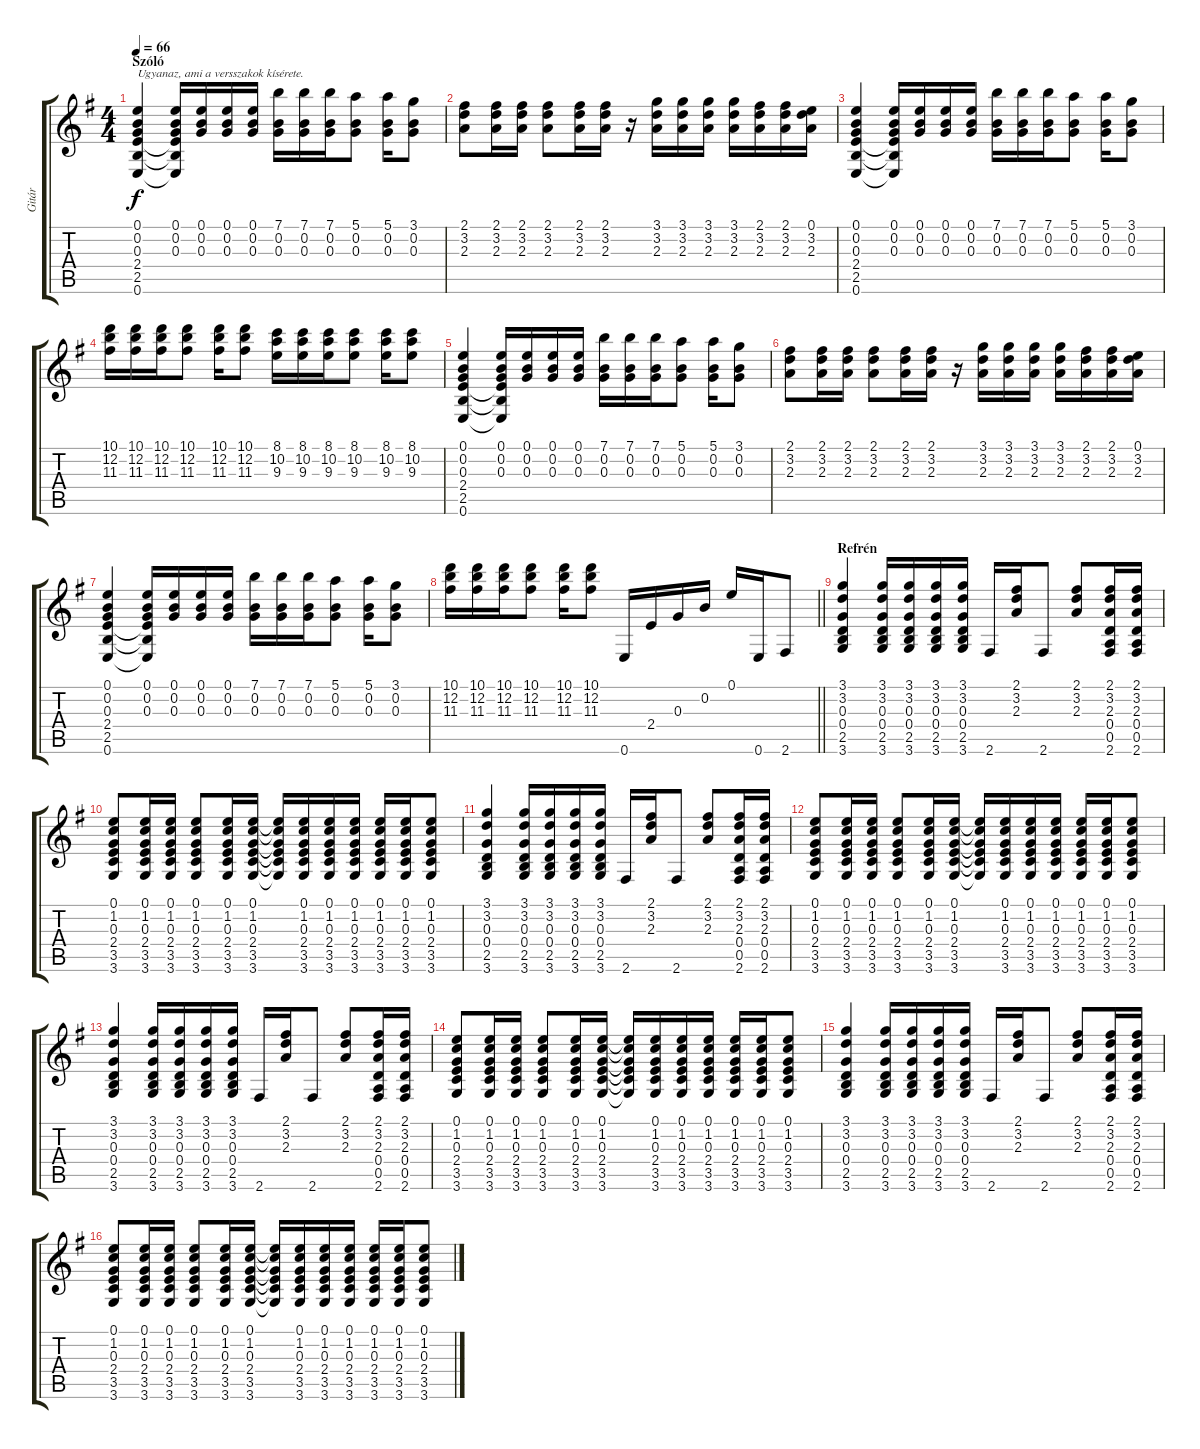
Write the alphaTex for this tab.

\track ("Gitár" "Gitár") {instrument acousticguitarsteel}
\staff {score tabs}
\tuning (E4 B3 G3 D3 A2 E2) {hide}
\ts (4 4)
\section ("" "Szóló")
\tempo 66
\clef g2
\ks eminor
(0.1 0.2 0.3 2.4 2.5 0.6).4{txt "Ugyanaz, ami a versszakok kísérete." dy f} (0.1 0.2 0.3 2.4{t} 2.5{t} 0.6{t}).16 (0.1 0.2 0.3).16 (0.1 0.2 0.3).16 (0.1 0.2 0.3).16 (7.1 0.2 0.3).16 (7.1 0.2 0.3).16 (7.1 0.2 0.3).16 (5.1 0.2 0.3).8 (5.1 0.2 0.3).16 (3.1 0.2 0.3).8 |
(2.1 3.2 2.3).8 (2.1 3.2 2.3).16 (2.1 3.2 2.3).16 (2.1 3.2 2.3).8 (2.1 3.2 2.3).16 (2.1 3.2 2.3).16 r.16 (3.1 3.2 2.3).16 (3.1 3.2 2.3).16 (3.1 3.2 2.3).16 (3.1 3.2 2.3).16 (2.1 3.2 2.3).16 (2.1 3.2 2.3).16 (0.1 3.2 2.3).16 |
(0.1 0.2 0.3 2.4 2.5 0.6).4 (0.1 0.2 0.3 2.4{t} 2.5{t} 0.6{t}).16 (0.1 0.2 0.3).16 (0.1 0.2 0.3).16 (0.1 0.2 0.3).16 (7.1 0.2 0.3).16 (7.1 0.2 0.3).16 (7.1 0.2 0.3).16 (5.1 0.2 0.3).8 (5.1 0.2 0.3).16 (3.1 0.2 0.3).8 |
(10.1 12.2 11.3).16 (10.1 12.2 11.3).16 (10.1 12.2 11.3).16 (10.1 12.2 11.3).8 (10.1 12.2 11.3).16 (10.1 12.2 11.3).8 (8.1 10.2 9.3).16 (8.1 10.2 9.3).16 (8.1 10.2 9.3).16 (8.1 10.2 9.3).8 (8.1 10.2 9.3).16 (8.1 10.2 9.3).8 |
(0.1 0.2 0.3 2.4 2.5 0.6).4 (0.1 0.2 0.3 2.4{t} 2.5{t} 0.6{t}).16 (0.1 0.2 0.3).16 (0.1 0.2 0.3).16 (0.1 0.2 0.3).16 (7.1 0.2 0.3).16 (7.1 0.2 0.3).16 (7.1 0.2 0.3).16 (5.1 0.2 0.3).8 (5.1 0.2 0.3).16 (3.1 0.2 0.3).8 |
(2.1 3.2 2.3).8 (2.1 3.2 2.3).16 (2.1 3.2 2.3).16 (2.1 3.2 2.3).8 (2.1 3.2 2.3).16 (2.1 3.2 2.3).16 r.16 (3.1 3.2 2.3).16 (3.1 3.2 2.3).16 (3.1 3.2 2.3).16 (3.1 3.2 2.3).16 (2.1 3.2 2.3).16 (2.1 3.2 2.3).16 (0.1 3.2 2.3).16 |
(0.1 0.2 0.3 2.4 2.5 0.6).4 (0.1 0.2 0.3 2.4{t} 2.5{t} 0.6{t}).16 (0.1 0.2 0.3).16 (0.1 0.2 0.3).16 (0.1 0.2 0.3).16 (7.1 0.2 0.3).16 (7.1 0.2 0.3).16 (7.1 0.2 0.3).16 (5.1 0.2 0.3).8 (5.1 0.2 0.3).16 (3.1 0.2 0.3).8 |
\barLineRight lightlight
(10.1 12.2 11.3).16 (10.1 12.2 11.3).16 (10.1 12.2 11.3).16 (10.1 12.2 11.3).8 (10.1 12.2 11.3).16 (10.1 12.2 11.3).8 0.6.16 2.4.16 0.3.16 0.2.16 0.1.16 0.6.16 2.6.8 |
\section ("" "Refrén")
(3.1 3.2 0.3 0.4 2.5 3.6).4 (3.1 3.2 0.3 0.4 2.5 3.6).16 (3.1 3.2 0.3 0.4 2.5 3.6).16 (3.1 3.2 0.3 0.4 2.5 3.6).16 (3.1 3.2 0.3 0.4 2.5 3.6).16 2.6.16 (2.1 3.2 2.3).16 2.6.8 (2.1 3.2 2.3).8 (2.1 3.2 2.3 0.4 0.5 2.6).16 (2.1 3.2 2.3 0.4 0.5 2.6).16 |
(0.1 1.2 0.3 2.4 3.5 3.6).8 (0.1 1.2 0.3 2.4 3.5 3.6).16 (0.1 1.2 0.3 2.4 3.5 3.6).16 (0.1 1.2 0.3 2.4 3.5 3.6).8 (0.1 1.2 0.3 2.4 3.5 3.6).16 (0.1 1.2 0.3 2.4 3.5 3.6).16 (0.1{t} 1.2{t} 0.3{t} 2.4{t} 3.5{t} 3.6{t}).16 (0.1 1.2 0.3 2.4 3.5 3.6).16 (0.1 1.2 0.3 2.4 3.5 3.6).16 (0.1 1.2 0.3 2.4 3.5 3.6).16 (0.1 1.2 0.3 2.4 3.5 3.6).16 (0.1 1.2 0.3 2.4 3.5 3.6).16 (0.1 1.2 0.3 2.4 3.5 3.6).8 |
(3.1 3.2 0.3 0.4 2.5 3.6).4 (3.1 3.2 0.3 0.4 2.5 3.6).16 (3.1 3.2 0.3 0.4 2.5 3.6).16 (3.1 3.2 0.3 0.4 2.5 3.6).16 (3.1 3.2 0.3 0.4 2.5 3.6).16 2.6.16 (2.1 3.2 2.3).16 2.6.8 (2.1 3.2 2.3).8 (2.1 3.2 2.3 0.4 0.5 2.6).16 (2.1 3.2 2.3 0.4 0.5 2.6).16 |
(0.1 1.2 0.3 2.4 3.5 3.6).8 (0.1 1.2 0.3 2.4 3.5 3.6).16 (0.1 1.2 0.3 2.4 3.5 3.6).16 (0.1 1.2 0.3 2.4 3.5 3.6).8 (0.1 1.2 0.3 2.4 3.5 3.6).16 (0.1 1.2 0.3 2.4 3.5 3.6).16 (0.1{t} 1.2{t} 0.3{t} 2.4{t} 3.5{t} 3.6{t}).16 (0.1 1.2 0.3 2.4 3.5 3.6).16 (0.1 1.2 0.3 2.4 3.5 3.6).16 (0.1 1.2 0.3 2.4 3.5 3.6).16 (0.1 1.2 0.3 2.4 3.5 3.6).16 (0.1 1.2 0.3 2.4 3.5 3.6).16 (0.1 1.2 0.3 2.4 3.5 3.6).8 |
(3.1 3.2 0.3 0.4 2.5 3.6).4 (3.1 3.2 0.3 0.4 2.5 3.6).16 (3.1 3.2 0.3 0.4 2.5 3.6).16 (3.1 3.2 0.3 0.4 2.5 3.6).16 (3.1 3.2 0.3 0.4 2.5 3.6).16 2.6.16 (2.1 3.2 2.3).16 2.6.8 (2.1 3.2 2.3).8 (2.1 3.2 2.3 0.4 0.5 2.6).16 (2.1 3.2 2.3 0.4 0.5 2.6).16 |
(0.1 1.2 0.3 2.4 3.5 3.6).8 (0.1 1.2 0.3 2.4 3.5 3.6).16 (0.1 1.2 0.3 2.4 3.5 3.6).16 (0.1 1.2 0.3 2.4 3.5 3.6).8 (0.1 1.2 0.3 2.4 3.5 3.6).16 (0.1 1.2 0.3 2.4 3.5 3.6).16 (0.1{t} 1.2{t} 0.3{t} 2.4{t} 3.5{t} 3.6{t}).16 (0.1 1.2 0.3 2.4 3.5 3.6).16 (0.1 1.2 0.3 2.4 3.5 3.6).16 (0.1 1.2 0.3 2.4 3.5 3.6).16 (0.1 1.2 0.3 2.4 3.5 3.6).16 (0.1 1.2 0.3 2.4 3.5 3.6).16 (0.1 1.2 0.3 2.4 3.5 3.6).8 |
(3.1 3.2 0.3 0.4 2.5 3.6).4 (3.1 3.2 0.3 0.4 2.5 3.6).16 (3.1 3.2 0.3 0.4 2.5 3.6).16 (3.1 3.2 0.3 0.4 2.5 3.6).16 (3.1 3.2 0.3 0.4 2.5 3.6).16 2.6.16 (2.1 3.2 2.3).16 2.6.8 (2.1 3.2 2.3).8 (2.1 3.2 2.3 0.4 0.5 2.6).16 (2.1 3.2 2.3 0.4 0.5 2.6).16 |
(0.1 1.2 0.3 2.4 3.5 3.6).8 (0.1 1.2 0.3 2.4 3.5 3.6).16 (0.1 1.2 0.3 2.4 3.5 3.6).16 (0.1 1.2 0.3 2.4 3.5 3.6).8 (0.1 1.2 0.3 2.4 3.5 3.6).16 (0.1 1.2 0.3 2.4 3.5 3.6).16 (0.1{t} 1.2{t} 0.3{t} 2.4{t} 3.5{t} 3.6{t}).16 (0.1 1.2 0.3 2.4 3.5 3.6).16 (0.1 1.2 0.3 2.4 3.5 3.6).16 (0.1 1.2 0.3 2.4 3.5 3.6).16 (0.1 1.2 0.3 2.4 3.5 3.6).16 (0.1 1.2 0.3 2.4 3.5 3.6).16 (0.1 1.2 0.3 2.4 3.5 3.6).8
